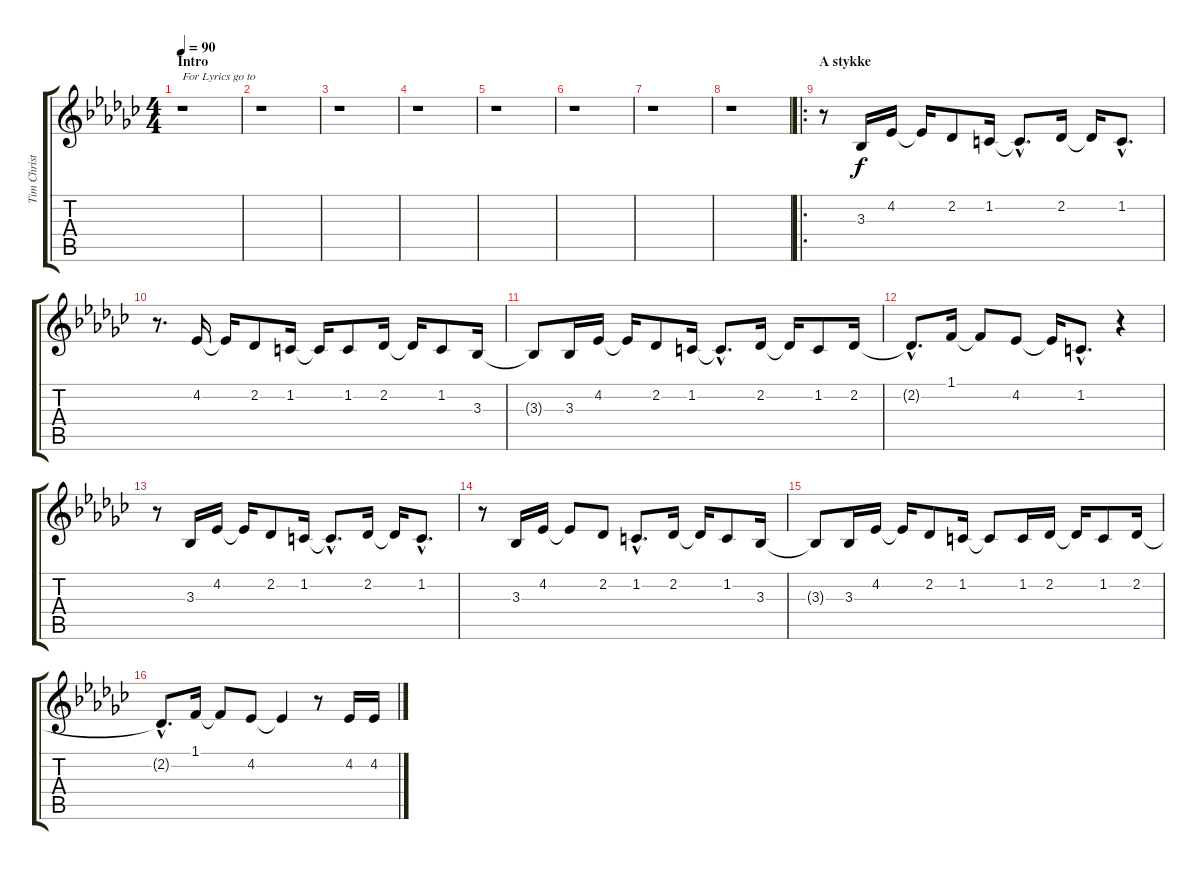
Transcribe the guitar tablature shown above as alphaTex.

\track ("Tim Christensen (Vocal)" "Tim Christ") {instrument sopranosax}
\staff {score tabs}
\tuning (E4 B3 G3 D3 A2 E2) {hide}
\ts (4 4)
\section ("" "Intro")
\tempo 90
\clef g2
\ks gb
r.1{txt "For Lyrics go to" dy f instrument sopranosax} |
r.1 |
r.1 |
r.1 |
r.1 |
r.1 |
r.1 |
r.1 |
\ro
\section ("" "A stykke")
r.8 3.3.16 4.2.16 4.2{t}.16 2.2.8 1.2.16 1.2{hac t}.8{d} 2.2.16 2.2{t}.16 1.2{hac}.8{d} |
r.8{d} 4.2.16 4.2{t}.16 2.2.8 1.2.16 1.2{t}.16 1.2.8 2.2.16 2.2{t}.16 1.2.8 3.3.16 |
3.3{t}.8 3.3.16 4.2.16 4.2{t}.16 2.2.8 1.2.16 1.2{hac t}.8{d} 2.2.16 2.2{t}.16 1.2.8 2.2.16 |
2.2{hac t}.8{d} 1.1.16 1.1{t}.8 4.2.8 4.2{t}.16 1.2{hac}.8{d} r.4 |
r.8 3.3.16 4.2.16 4.2{t}.16 2.2.8 1.2.16 1.2{hac t}.8{d} 2.2.16 2.2{t}.16 1.2{hac}.8{d} |
r.8 3.3.16 4.2.16 4.2{t}.8 2.2.8 1.2{hac}.8{d} 2.2.16 2.2{t}.16 1.2.8 3.3.16 |
3.3{t}.8 3.3.16 4.2.16 4.2{t}.16 2.2.8 1.2.16 1.2{t}.8 1.2.16 2.2.16 2.2{t}.16 1.2.8 2.2.16 |
2.2{hac t}.8{d} 1.1.16 1.1{t}.8 4.2.8 4.2{t}.4 r.8 4.2.16 4.2.16
